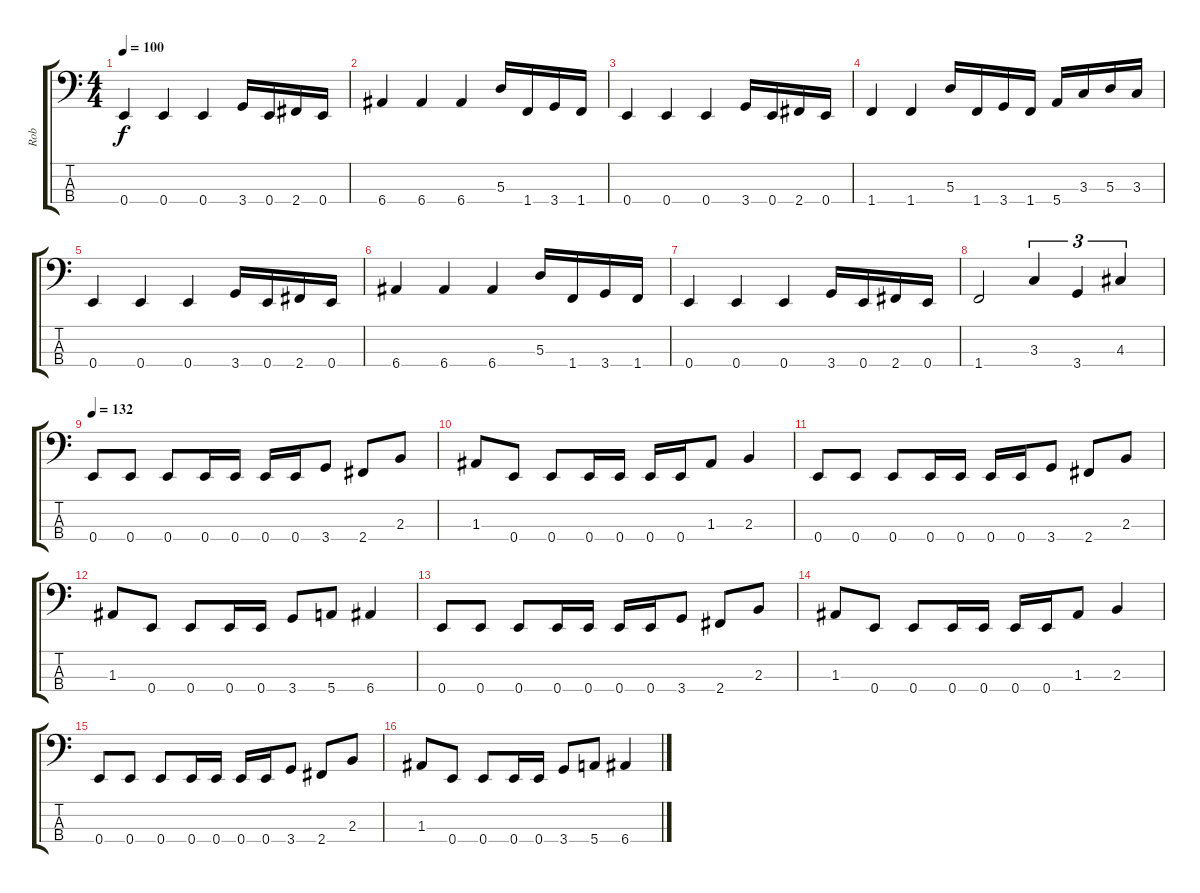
\track ("Rob" "Rob") {instrument electricbassfinger}
\staff {score tabs}
\tuning (G2 D2 A1 E1) {hide}
\ts (4 4)
\tempo 100
\clef f4
\ks c
0.4.4{dy f} 0.4.4 0.4.4 3.4.16 0.4.16 2.4.16 0.4.16 |
6.4.4 6.4.4 6.4.4 5.3.16 1.4.16 3.4.16 1.4.16 |
0.4.4 0.4.4 0.4.4 3.4.16 0.4.16 2.4.16 0.4.16 |
1.4.4 1.4.4 5.3.16 1.4.16 3.4.16 1.4.16 5.4.16 3.3.16 5.3.16 3.3.16 |
0.4.4 0.4.4 0.4.4 3.4.16 0.4.16 2.4.16 0.4.16 |
6.4.4 6.4.4 6.4.4 5.3.16 1.4.16 3.4.16 1.4.16 |
0.4.4 0.4.4 0.4.4 3.4.16 0.4.16 2.4.16 0.4.16 |
1.4.2 3.3.4{tu (3 2)} 3.4.4{tu (3 2)} 4.3.4{tu (3 2)} |
\tempo 132
0.4.8 0.4.8 0.4.8 0.4.16 0.4.16 0.4.16 0.4.16 3.4.8 2.4.8 2.3.8 |
1.3.8 0.4.8 0.4.8 0.4.16 0.4.16 0.4.16 0.4.16 1.3.8 2.3.4 |
0.4.8 0.4.8 0.4.8 0.4.16 0.4.16 0.4.16 0.4.16 3.4.8 2.4.8 2.3.8 |
1.3.8 0.4.8 0.4.8 0.4.16 0.4.16 3.4.8 5.4.8 6.4.4 |
0.4.8 0.4.8 0.4.8 0.4.16 0.4.16 0.4.16 0.4.16 3.4.8 2.4.8 2.3.8 |
1.3.8 0.4.8 0.4.8 0.4.16 0.4.16 0.4.16 0.4.16 1.3.8 2.3.4 |
0.4.8 0.4.8 0.4.8 0.4.16 0.4.16 0.4.16 0.4.16 3.4.8 2.4.8 2.3.8 |
1.3.8 0.4.8 0.4.8 0.4.16 0.4.16 3.4.8 5.4.8 6.4.4
